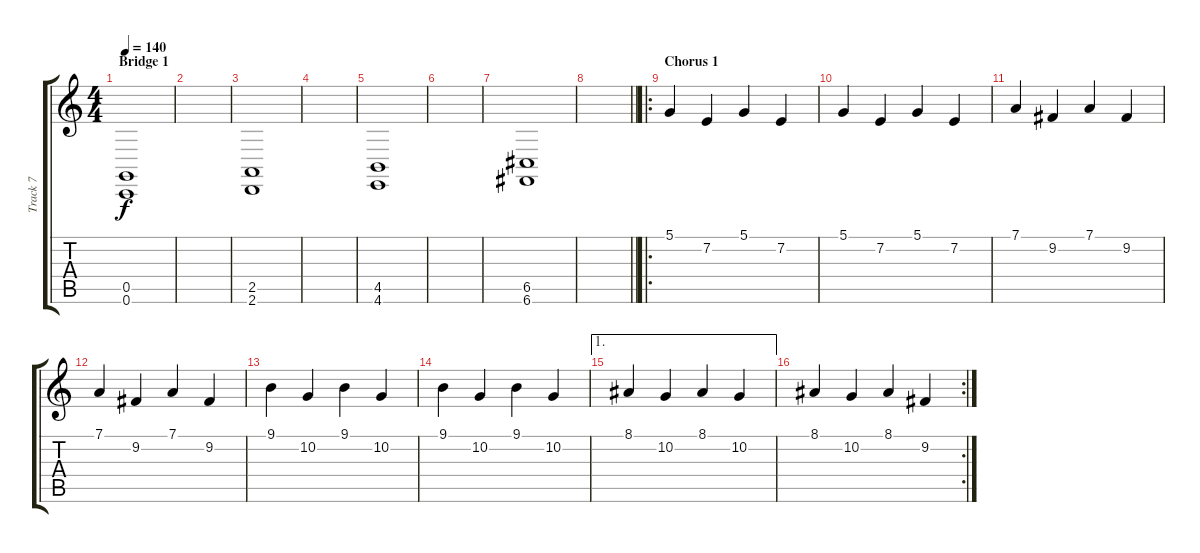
\track ("Track 7" "Track 7") {instrument acousticgrandpiano}
\staff {score tabs}
\tuning (D4 A3 F3 C3 G2 C2) {hide}
\ts (4 4)
\section ("" "Bridge 1")
\tempo 140
\clef g2
\ks c
(0.5 0.6).1{dy f} |
|
(2.5 2.6).1 |
|
(4.5 4.6).1 |
|
(6.5 6.6).1 |
\barLineRight lightlight
|
\ro
\section ("" "Chorus 1")
5.1.4 7.2.4 5.1.4 7.2.4 |
5.1.4 7.2.4 5.1.4 7.2.4 |
7.1.4 9.2.4 7.1.4 9.2.4 |
7.1.4 9.2.4 7.1.4 9.2.4 |
9.1.4 10.2.4 9.1.4 10.2.4 |
9.1.4 10.2.4 9.1.4 10.2.4 |
\ae 1
8.1.4 10.2.4 8.1.4 10.2.4 |
\rc 2
8.1.4 10.2.4 8.1.4 9.2.4
